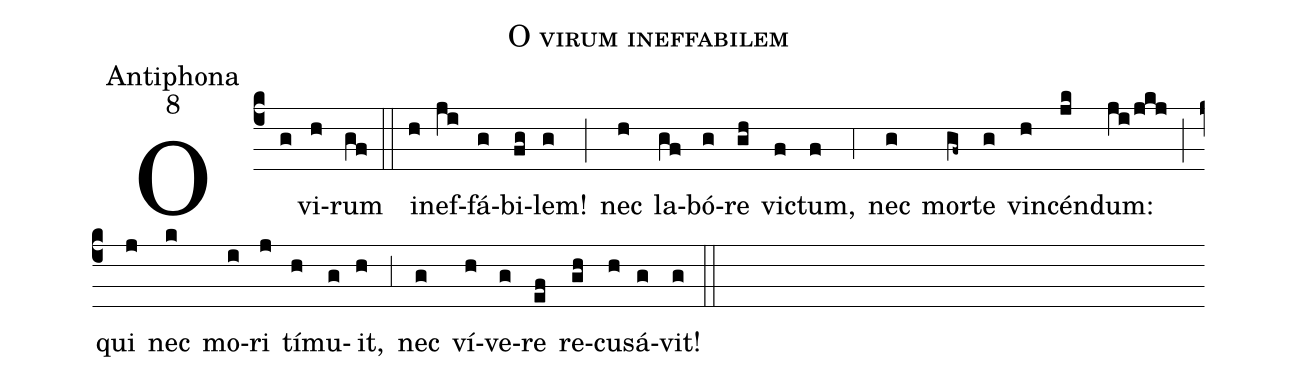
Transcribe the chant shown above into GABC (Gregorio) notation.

name:O virum ineffabilem;
office-part:Antiphona;
mode:8;
%%
(c4) O(g) vi(h)rum(gf) (::)
in(h)ef(ji)fá(g)bi(fg)lem!(g) (;) nec(h) la(gf)bó(g)re(gh) vi(f)ctum,(f) (,4) nec(g) mor(gf~)te(g) vin(h)cén(jk)dum:(ji/jkj) (;) qui(j) nec(k) mo(i)ri(j) tí(h)mu(g)it,(h) (,3) nec(g) ví(h)ve(g)re(ef) re(gh)cu(h)sá(g)vit!(g) (::)
